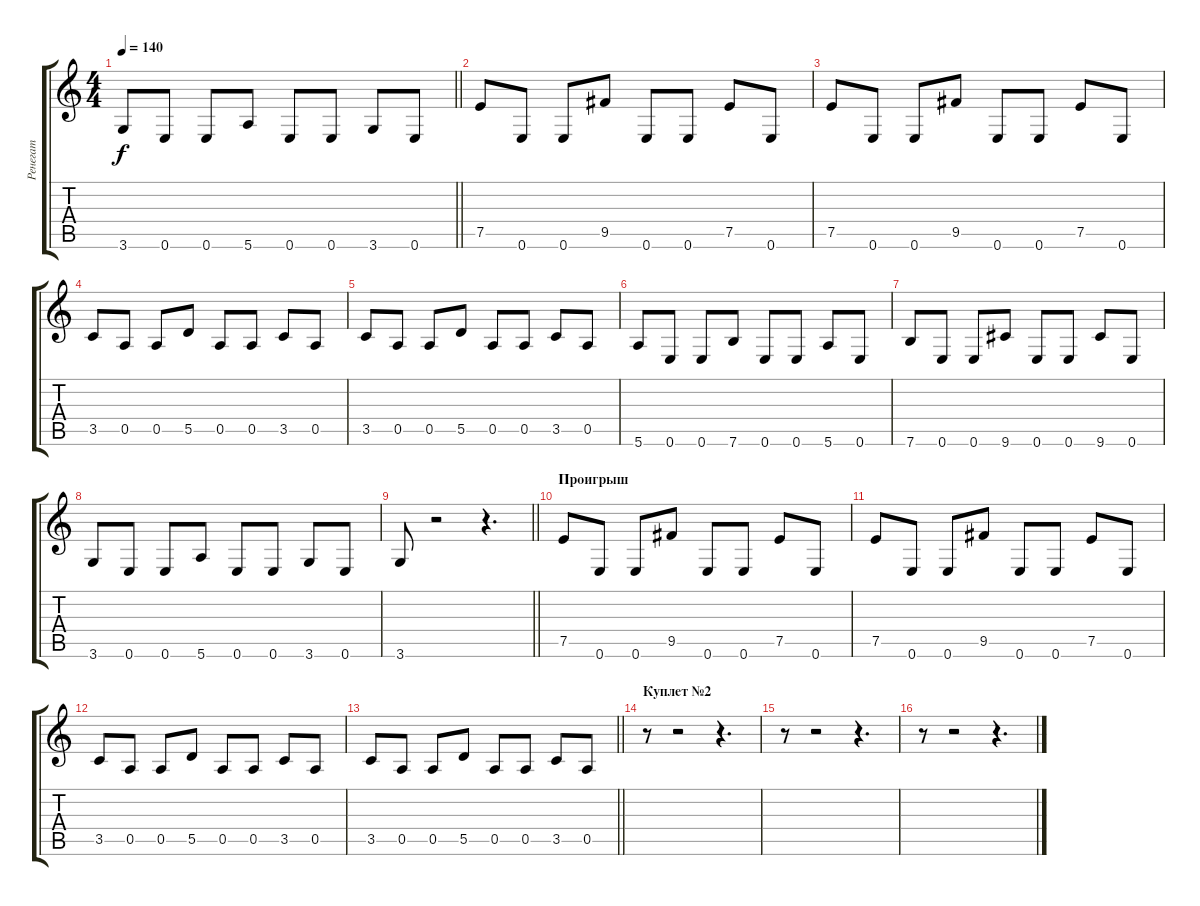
\track ("Ренегат" "Ренегат") {instrument overdrivenguitar}
\staff {score tabs}
\tuning (E4 B3 G3 D3 A2 E2) {hide}
\ts (4 4)
\tempo 140
\clef g2
\barLineRight lightlight
\ks c
3.6.8{dy f} 0.6.8 0.6.8 5.6.8 0.6.8 0.6.8 3.6.8 0.6.8 |
7.5.8 0.6.8 0.6.8 9.5.8 0.6.8 0.6.8 7.5.8 0.6.8 |
7.5.8 0.6.8 0.6.8 9.5.8 0.6.8 0.6.8 7.5.8 0.6.8 |
3.5.8 0.5.8 0.5.8 5.5.8 0.5.8 0.5.8 3.5.8 0.5.8 |
3.5.8 0.5.8 0.5.8 5.5.8 0.5.8 0.5.8 3.5.8 0.5.8 |
5.6.8 0.6.8 0.6.8 7.6.8 0.6.8 0.6.8 5.6.8 0.6.8 |
7.6.8 0.6.8 0.6.8 9.6.8 0.6.8 0.6.8 9.6.8 0.6.8 |
3.6.8 0.6.8 0.6.8 5.6.8 0.6.8 0.6.8 3.6.8 0.6.8 |
\barLineRight lightlight
3.6.8 r.2 r.4{d} |
\section ("" "Проигрыш")
7.5.8 0.6.8 0.6.8 9.5.8 0.6.8 0.6.8 7.5.8 0.6.8 |
7.5.8 0.6.8 0.6.8 9.5.8 0.6.8 0.6.8 7.5.8 0.6.8 |
3.5.8 0.5.8 0.5.8 5.5.8 0.5.8 0.5.8 3.5.8 0.5.8 |
\barLineRight lightlight
3.5.8 0.5.8 0.5.8 5.5.8 0.5.8 0.5.8 3.5.8 0.5.8 |
\section ("" "Куплет №2")
r.8 r.2 r.4{d} |
r.8 r.2 r.4{d} |
r.8 r.2 r.4{d}
